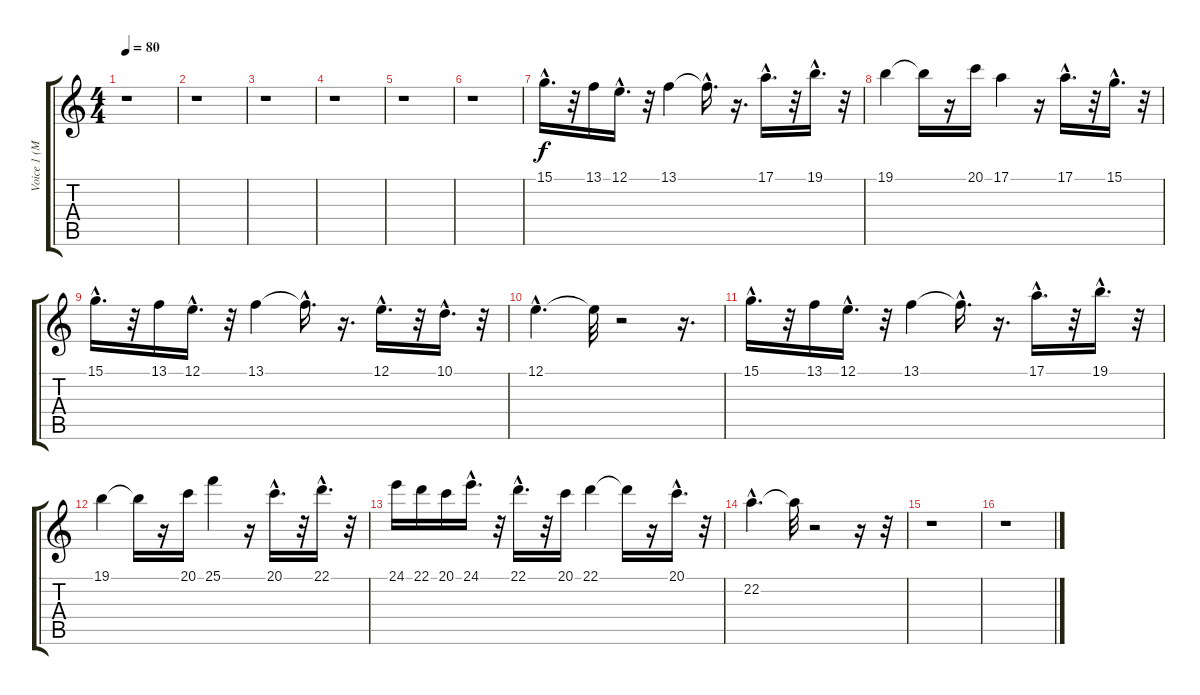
\track ("Voice 1 (Melody)" "Voice 1 (M") {instrument acousticgrandpiano}
\staff {score tabs}
\tuning (E4 B3 G3 D3 A2 E2) {hide}
\ts (4 4)
\tempo 80
\clef g2
\ks c
r.1{dy f instrument acousticgrandpiano} |
r.1 |
r.1 |
r.1 |
r.1 |
r.1 |
15.1{hac}.16{d} r.32 13.1.16 12.1{hac}.16{d} r.32 13.1.4 13.1{hac t}.16{d} r.16{d} 17.1{hac}.16{d} r.32 19.1{hac}.16{d} r.32 |
19.1.4 19.1{t}.16 r.16 20.1.16 17.1.4 r.16 17.1{hac}.16{d} r.32 15.1{hac}.16{d} r.32 |
15.1{hac}.16{d} r.32 13.1.16 12.1{hac}.16{d} r.32 13.1.4 13.1{hac t}.16{d} r.16{d} 12.1{hac}.16{d} r.32 10.1{hac}.16{d} r.32 |
12.1{hac}.4{d} 12.1{t}.32 r.2 r.16{d} |
15.1{hac}.16{d} r.32 13.1.16 12.1{hac}.16{d} r.32 13.1.4 13.1{hac t}.16{d} r.16{d} 17.1{hac}.16{d} r.32 19.1{hac}.16{d} r.32 |
19.1.4 19.1{t}.16 r.16 20.1.16 25.1.4 r.16 20.1{hac}.16{d} r.32 22.1{hac}.16{d} r.32 |
24.1.16 22.1.16 20.1.16 24.1{hac}.16{d} r.32 22.1{hac}.16{d} r.32 20.1.16 22.1.4 22.1{t}.16 r.16 20.1{hac}.16{d} r.32 |
22.2{hac}.4{d} 22.2{t}.32 r.2 r.16 r.32 |
r.1 |
r.1
